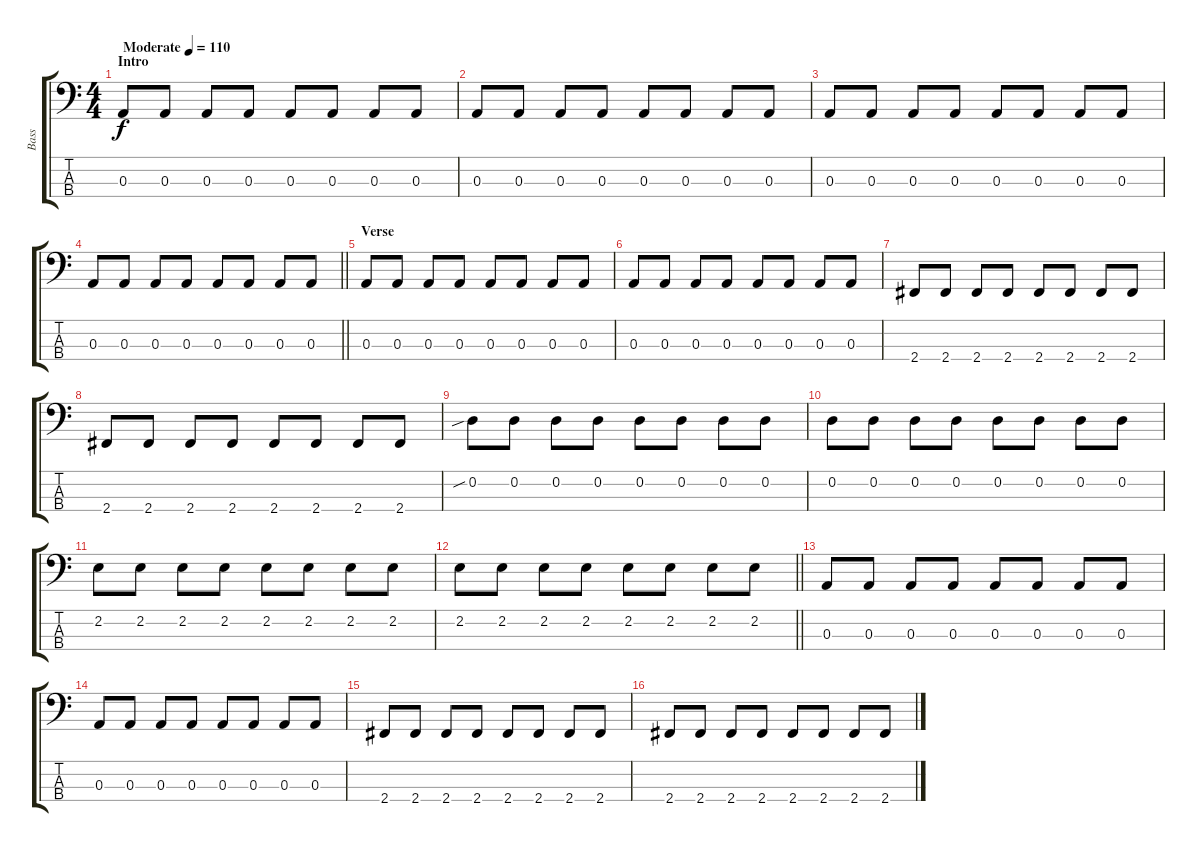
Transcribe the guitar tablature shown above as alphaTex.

\track ("Bass" "Bass") {instrument electricbassfinger}
\staff {score tabs}
\tuning (G2 D2 A1 E1) {hide}
\ts (4 4)
\section ("" "Intro")
\tempo (110 "Moderate")
\clef f4
\ks c
0.3.8{dy f instrument electricbassfinger} 0.3.8 0.3.8 0.3.8 0.3.8 0.3.8 0.3.8 0.3.8 |
0.3.8 0.3.8 0.3.8 0.3.8 0.3.8 0.3.8 0.3.8 0.3.8 |
0.3.8 0.3.8 0.3.8 0.3.8 0.3.8 0.3.8 0.3.8 0.3.8 |
\barLineRight lightlight
0.3.8 0.3.8 0.3.8 0.3.8 0.3.8 0.3.8 0.3.8 0.3.8 |
\section ("" "Verse")
0.3.8 0.3.8 0.3.8 0.3.8 0.3.8 0.3.8 0.3.8 0.3.8 |
0.3.8 0.3.8 0.3.8 0.3.8 0.3.8 0.3.8 0.3.8 0.3.8 |
2.4.8 2.4.8 2.4.8 2.4.8 2.4.8 2.4.8 2.4.8 2.4.8 |
2.4.8 2.4.8 2.4.8 2.4.8 2.4.8 2.4.8 2.4.8 2.4.8 |
0.2{sib}.8 0.2.8 0.2.8 0.2.8 0.2.8 0.2.8 0.2.8 0.2.8 |
0.2.8 0.2.8 0.2.8 0.2.8 0.2.8 0.2.8 0.2.8 0.2.8 |
2.2.8 2.2.8 2.2.8 2.2.8 2.2.8 2.2.8 2.2.8 2.2.8 |
\barLineRight lightlight
2.2.8 2.2.8 2.2.8 2.2.8 2.2.8 2.2.8 2.2.8 2.2.8 |
0.3.8 0.3.8 0.3.8 0.3.8 0.3.8 0.3.8 0.3.8 0.3.8 |
0.3.8 0.3.8 0.3.8 0.3.8 0.3.8 0.3.8 0.3.8 0.3.8 |
2.4.8 2.4.8 2.4.8 2.4.8 2.4.8 2.4.8 2.4.8 2.4.8 |
2.4.8 2.4.8 2.4.8 2.4.8 2.4.8 2.4.8 2.4.8 2.4.8
